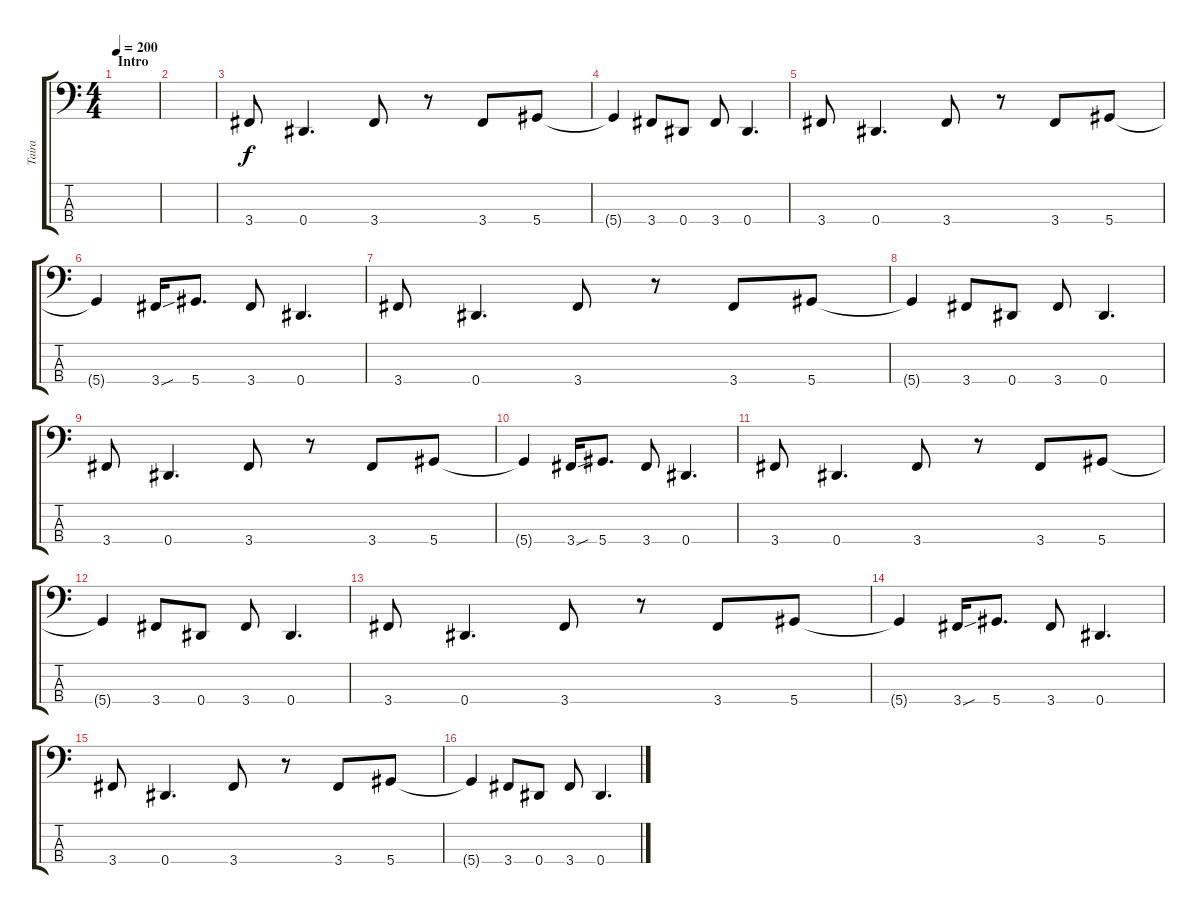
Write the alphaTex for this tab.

\track ("Taira" "Taira") {instrument electricbassfinger}
\staff {score tabs}
\tuning (Gb2 Db2 Ab1 Eb1) {hide}
\ts (4 4)
\section ("" "Intro")
\tempo 200
\clef f4
\ks c
|
|
3.4.8 0.4.4{d} 3.4.8 r.8 3.4.8 5.4.8 |
5.4{t}.4 3.4.8 0.4.8 3.4.8 0.4.4{d} |
3.4.8 0.4.4{d} 3.4.8 r.8 3.4.8 5.4.8 |
5.4{t}.4 3.4{sou}.16 5.4.8{d} 3.4.8 0.4.4{d} |
3.4.8 0.4.4{d} 3.4.8 r.8 3.4.8 5.4.8 |
5.4{t}.4 3.4.8 0.4.8 3.4.8 0.4.4{d} |
3.4.8 0.4.4{d} 3.4.8 r.8 3.4.8 5.4.8 |
5.4{t}.4 3.4{sou}.16 5.4.8{d} 3.4.8 0.4.4{d} |
3.4.8 0.4.4{d} 3.4.8 r.8 3.4.8 5.4.8 |
5.4{t}.4 3.4.8 0.4.8 3.4.8 0.4.4{d} |
3.4.8 0.4.4{d} 3.4.8 r.8 3.4.8 5.4.8 |
5.4{t}.4 3.4{sou}.16 5.4.8{d} 3.4.8 0.4.4{d} |
3.4.8 0.4.4{d} 3.4.8 r.8 3.4.8 5.4.8 |
5.4{t}.4 3.4.8 0.4.8 3.4.8 0.4.4{d}
